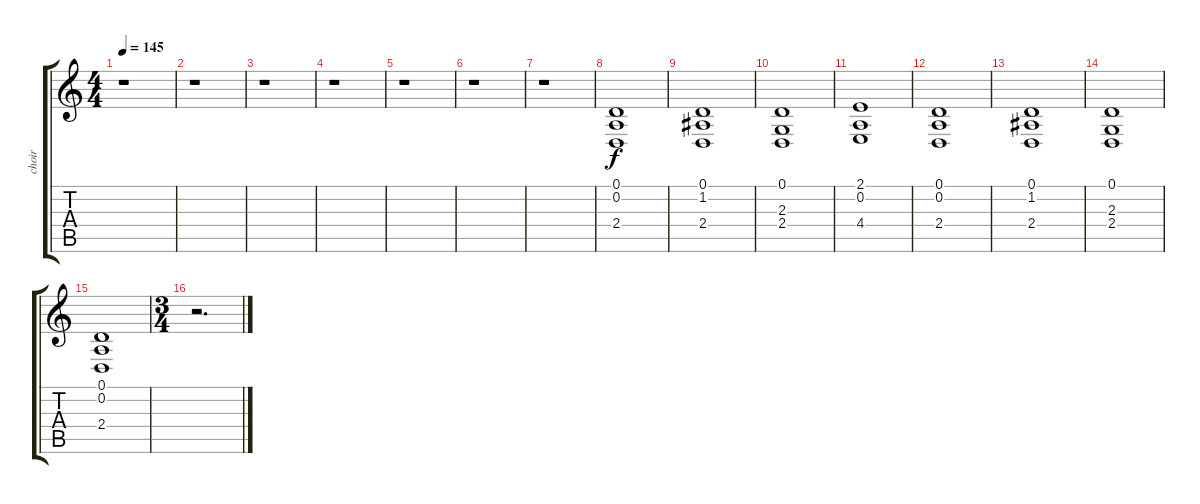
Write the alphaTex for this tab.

\track ("choir" "choir") {instrument choiraahs}
\staff {score tabs}
\tuning (D4 A3 F3 C3 G2 D2) {hide}
\ts (4 4)
\tempo 145
\clef g2
\ks c
r.1{dy f} |
r.1 |
r.1 |
r.1 |
r.1 |
r.1 |
r.1 |
(0.1 0.2 2.4).1 |
(0.1 1.2 2.4).1 |
(0.1 2.3 2.4).1 |
(2.1 0.2 4.4).1 |
(0.1 0.2 2.4).1 |
(0.1 1.2 2.4).1 |
(0.1 2.3 2.4).1 |
(0.1 0.2 2.4).1 |
\ts (3 4)
r.2{d}
